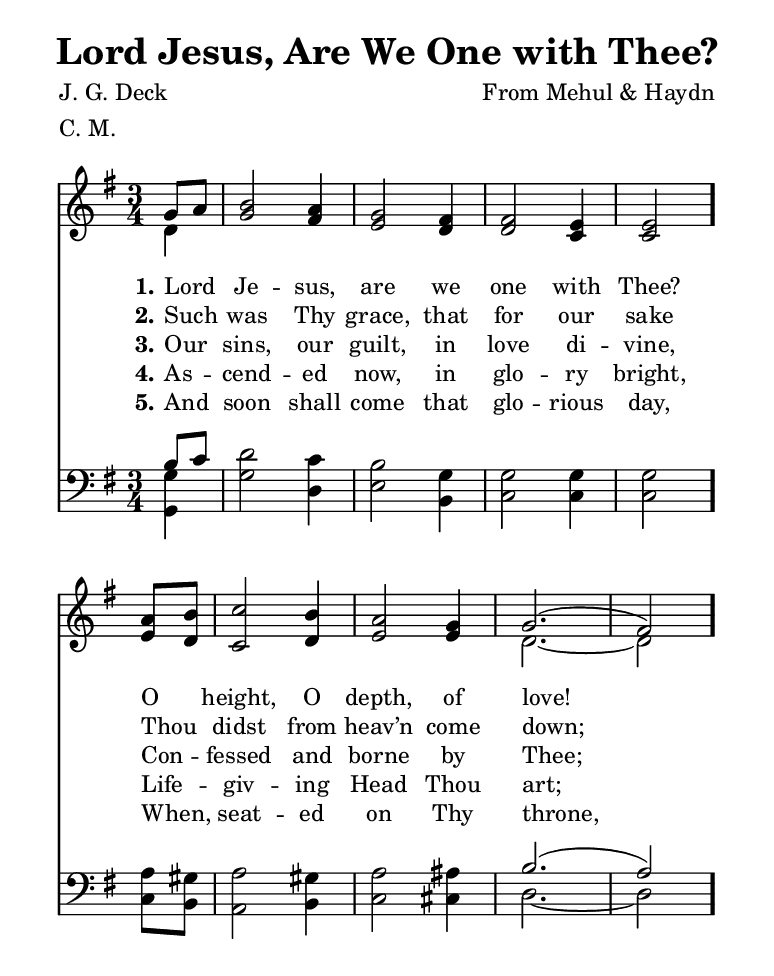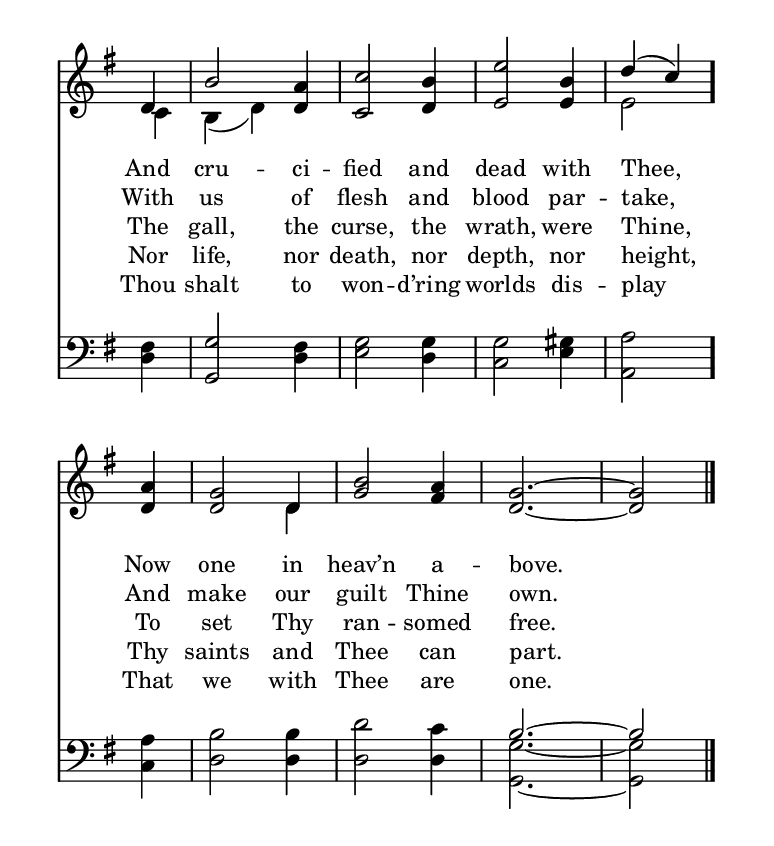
\include "common/global.ily"
\paper {
  \include "common/paper.ily"
  ragged-bottom = ##t
}

\header{
  hymnnumber = "261"
  title = "Lord Jesus, Are We One with Thee?"
  tunename = "Manoah"
  meter = "C. M."
  poet = "J. G. Deck"
  composer = "From Mehul & Haydn"
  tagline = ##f
}

global = {
  \include "common/overrides.ily"
  \override Staff.TimeSignature.style = #'numbered
  \time 3/4
  \override Score.MetronomeMark.transparent = ##t % hide all fermata changes too
  \tempo 4=120
  \key g \major
  \partial 4
  \autoBeamOff
}

notesSoprano = {
\global
\relative c'' {

  g8[ a] | b2 a4 | g2 fis4 | fis2 e4 | e2
  a8[ b] | c2 b4 | a2 g4 | g2.( | fis2)
  d4 | b'2 a4 | c2 b4 | e2 b4 | d4( c)
  a4 | g2 d4 | b'2 a4 | g2. ~ | g2

  \bar "|."

}
}

notesAlto = {
\global
\relative e' {

  d4 | g2 fis4 | e2 d4 | d2 c4 | c2
  e8[ d] | c2 d4 | e2 e4 | d2. ~ | d2
  c4 | b( d) d | c2 d4 | e2 e4 | e2
  d4 | d2 d4 | g2 fis4 | d2. ~ | d2

}
}

notesTenor = {
\global
\relative a {

  b8[ c] | d2 c4 | b2 g4 | g2 g4 | g2
  a8[ gis] | a2 gis4 | a2 ais4 | b2.( | a2)
  fis4 | g2 fis4 | g2 g4 | g2 gis4 | a2
  a4 | b2 b4 | d2 c4 | b2. ~ | b2

}
}

notesBass = {
\global
\relative f {

  <g g,>4 | g2 d4 | e2 b4 | c2 c4 | c2
  c8[ b] | a2 b4 | c2 cis4 | d2. ~ | d2
  d4 | g,2 d'4 | e2 d4 | c2 e4 | a,2
  c4 | d2 d4 | d2 d4 | <g g,>2. ~ | <g g,>2

}
}

wordsA = \lyricmode {
\set stanza = "1."

Lord Je -- sus, are we one with Thee? \bar "."
O height, O depth, of love! \bar "."
And cru -- ci -- fied and dead with Thee, \bar "."
Now one in heav’n a -- bove. \bar "."

}

wordsB = \lyricmode {
\set stanza = "2."

Such was Thy grace, that for our sake
Thou didst from heav’n come down;
With us of flesh and blood par -- take,
And make our guilt Thine own.

}

wordsC = \lyricmode {
\set stanza = "3."

Our sins, our guilt, in love di -- vine,
Con -- fessed and borne by Thee;
The gall, the curse, the wrath, were Thine,
To set Thy ran -- somed free.

}

wordsD = \lyricmode {
\set stanza = "4."

As -- cend -- ed now, in glo -- ry bright,
Life -- giv -- ing Head Thou art;
Nor life, nor death, nor depth, nor height,
Thy saints and Thee can part.

}

wordsE = \lyricmode {
\set stanza = "5."

And soon shall come that glo -- rious day,
When, seat -- ed on Thy throne,
Thou shalt to won -- d’ring worlds dis -- play
That we with Thee are one.

}

\score {
  \context ChoirStaff <<
    \context Staff = upper <<
      \set ChoirStaff.systemStartDelimiter = #'SystemStartBar
      \partcombine #'(2 . 9) \notesSoprano \notesAlto
      \context NullVoice = sopranos { \voiceOne << \notesSoprano >> }
      \context NullVoice = altos { \voiceTwo << \notesAlto >> }
      \context Lyrics = one   \lyricsto sopranos \wordsA
      \context Lyrics = two   \lyricsto sopranos \wordsB
      \context Lyrics = three \lyricsto sopranos \wordsC
      \context Lyrics = four  \lyricsto sopranos \wordsD
      \context Lyrics = five  \lyricsto sopranos \wordsE
    >>
    \context Staff = men <<
      \clef bass
      \partcombine #'(2 . 9) \notesTenor \notesBass
      \context NullVoice = tenors { \voiceOne << \notesTenor >> }
      \context NullVoice = basses { \voiceTwo << \notesBass >> }
    >>
  >>
  \layout {
    \include "common/layout.ily"
  }
  \midi{
    \include "common/midi.ily"
  }
}

\version "2.19.49"  % necessary for upgrading to future LilyPond versions.

% vi:set et ts=2 sw=2 ai nocindent syntax=lilypond:
